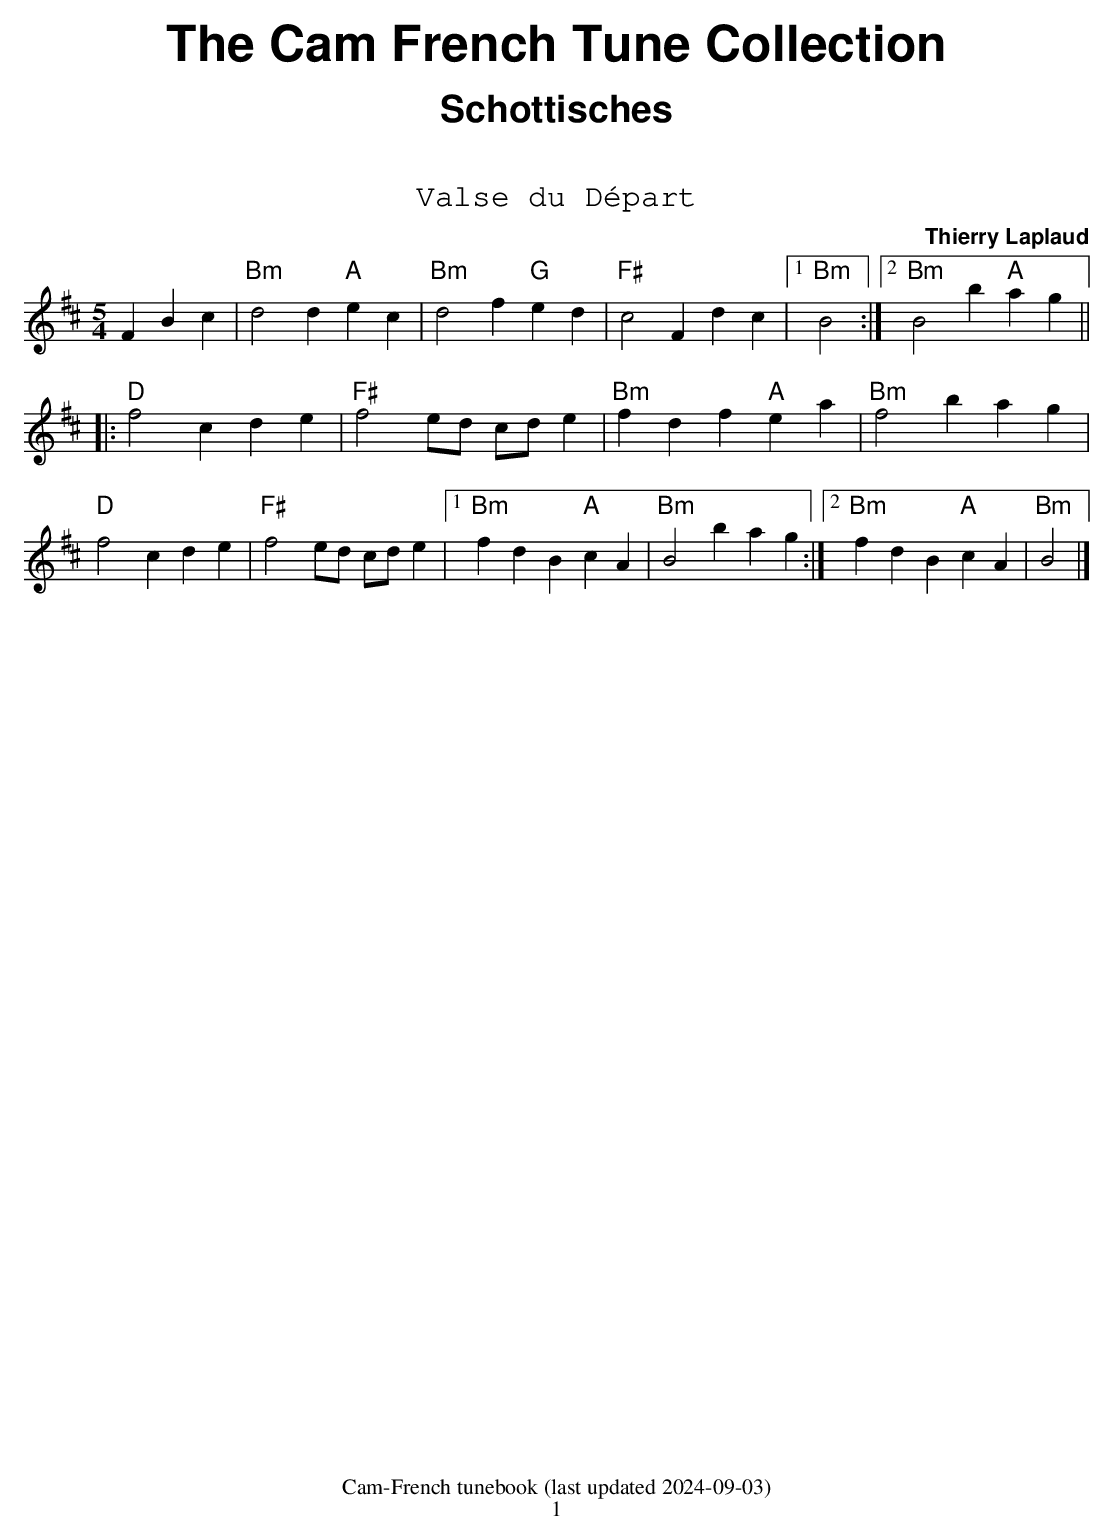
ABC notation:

X:1
T:Valse du Départ
C:Thierry Laplaud
M:5/4
L:1/4
Q:1/4=212
K:Bm
FBc|"Bm"d2d "A"ec|"Bm"d2f "G"ed|"F#"c2F dc|1 "Bm"B2:|2 "Bm"B2b "A"ag||
|:"D"f2c de|"F#"f2e/2d/2 c/2d/2e|"Bm"fdf "A"ea|"Bm"f2b ag|
"D"f2c de|"F#"f2e/2d/2 c/2d/2e|1 "Bm"fdB "A"cA |"Bm"B2b ag:|2"Bm"fdB "A"cA| "Bm"B2|]
